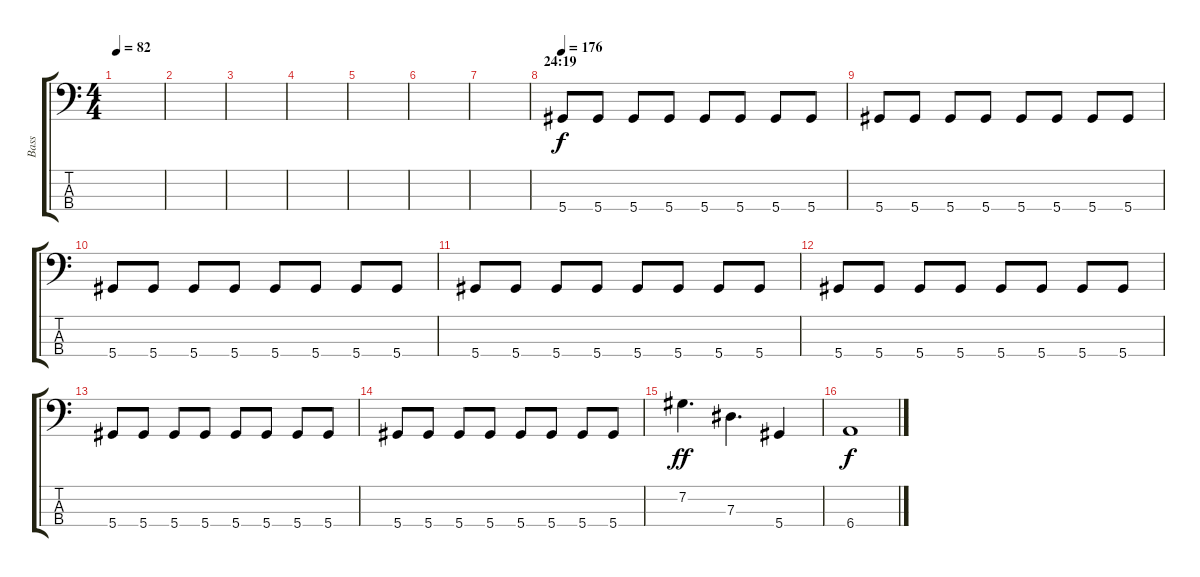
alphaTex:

\track ("Bass" "Bass") {instrument electricbassfinger}
\staff {score tabs}
\tuning (Gb2 Db2 Ab1 Eb1) {hide}
\ts (4 4)
\tempo 82
\clef f4
\ks c
|
|
|
|
|
|
|
\section ("" "24:19")
\tempo 176
5.4.8{volume 16 instrument electricbassfinger} 5.4.8 5.4.8 5.4.8 5.4.8 5.4.8 5.4.8 5.4.8 |
5.4.8 5.4.8 5.4.8 5.4.8 5.4.8 5.4.8 5.4.8 5.4.8 |
5.4.8 5.4.8 5.4.8 5.4.8 5.4.8 5.4.8 5.4.8 5.4.8 |
5.4.8 5.4.8 5.4.8 5.4.8 5.4.8 5.4.8 5.4.8 5.4.8 |
5.4.8 5.4.8 5.4.8 5.4.8 5.4.8 5.4.8 5.4.8 5.4.8 |
5.4.8 5.4.8 5.4.8 5.4.8 5.4.8 5.4.8 5.4.8 5.4.8 |
5.4.8 5.4.8 5.4.8 5.4.8 5.4.8 5.4.8 5.4.8 5.4.8 |
7.2.4{d dy ff} 7.3.4{d} 5.4.4 |
6.4.1{dy f}
